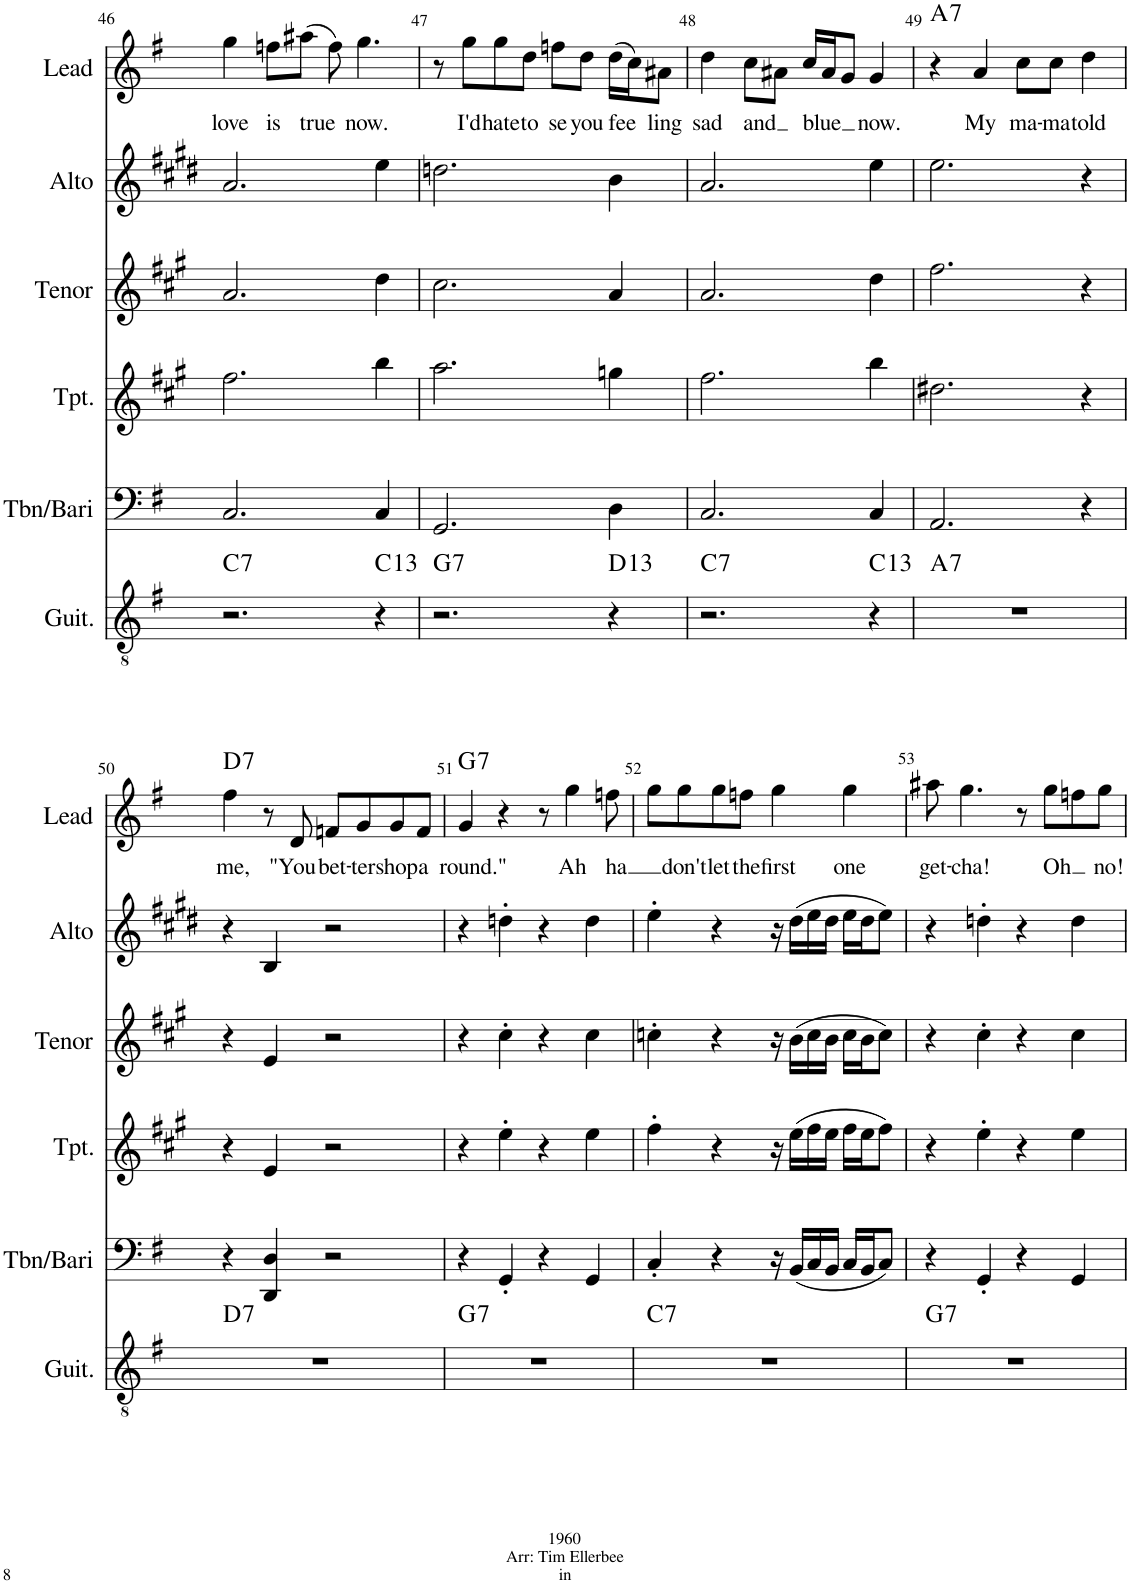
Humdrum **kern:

**kern	**harte	**kern	**kern	**kern	**kern	**kern	**text	**harte
*part6	*part6	*part5	*part4	*part3	*part2	*part1	*part1	*part1
*staff6	*	*staff5	*staff4	*staff3	*staff2	*staff1	*staff1	*
*I"Guitar	*	*I"Tbn/Bari	*I"Trumpet	*I"Tenor	*I"Alto	*I"Lead	*	*
*I'Guit.	*	*I'Tbn/Bari	*I'Tpt.	*I'Tenor	*I'Alto	*I'Lead	*	*
!!LO:PB:g=z
*clefGv2	*	*clefF4	*clefG2	*clefG2	*clefG2	*clefG2	*	*
*	*	*	*Trd1c2	*Trd8c14	*Trd5c9	*	*	*
*k[f#]	*	*k[f#]	*k[f#c#g#]	*k[f#c#g#]	*k[f#c#g#d#]	*k[f#]	*	*
*M4/4	*	*M4/4	*M4/4	*M4/4	*M4/4	*M4/4	*	*
=46	=46	=46	=46	=46	=46	=46	=46	=46
!	!LO:H:kt=7	!	!	!	!	!	!LO:LY:b	!
2.r	C:7	2.C/	2.ff#\	2.a/	2.a/	4gg\	love	.
!	!	!	!	!	!	!	!LO:LY:b	!
.	.	.	.	.	.	8ffn\L	is	.
!	!	!	!	!	!	!	!LO:LY:b	!
.	.	.	.	.	.	(8aa#X\J	true	.
.	.	.	.	.	.	8ff\)	.	.
!	!	!	!	!	!	!	!LO:LY:b	!
.	.	.	.	.	.	4.gg\	now.	.
!	!LO:H:kt=13	!	!	!	!	!	!	!
4r	C:9(11,13)	4C/	4bb\	4dd\	4ee\	.	.	.
=47	=47	=47	=47	=47	=47	=47	=47	=47
!	!LO:H:kt=7	!	!	!	!	!	!	!
2.r	G:7	2.GG/	2.aa\	2.cc#\	2.ddn\	8r	.	.
!	!	!	!	!	!	!	!LO:LY:b	!
.	.	.	.	.	.	8gg\L	I'd	.
!	!	!	!	!	!	!	!LO:LY:b	!
.	.	.	.	.	.	8gg\	hate	.
!	!	!	!	!	!	!	!LO:LY:b	!
.	.	.	.	.	.	8dd\J	to	.
!	!	!	!	!	!	!	!LO:LY:b	!
.	.	.	.	.	.	8ffn\L	se	.
!	!	!	!	!	!	!	!LO:LY:b	!
.	.	.	.	.	.	8dd\J	you	.
!	!LO:H:kt=13	!	!	!	!	!	!LO:LY:b	!
4r	D:9(11,13)	4D\	4ggn\	4a/	4b\	(16dd\LL	-fee	.
.	.	.	.	.	.	16cc\J)	.	.
!	!	!	!	!	!	!	!LO:LY:b	!
.	.	.	.	.	.	8a#X\J	ling	.
=48	=48	=48	=48	=48	=48	=48	=48	=48
!	!LO:H:kt=7	!	!	!	!	!	!LO:LY:b	!
2.r	C:7	2.C/	2.ff#\	2.a/	2.a/	4dd\	sad	.
!	!	!	!	!	!	!	!LO:LY:b	!
.	.	.	.	.	.	8cc\L	and	.
.	.	.	.	.	.	8a#X\J	.	.
!	!	!	!	!	!	!	!LO:LY:b	!
.	.	.	.	.	.	16cc/LL	blue	.
.	.	.	.	.	.	16a#/J	.	.
.	.	.	.	.	.	8g/J	.	.
!	!LO:H:kt=13	!	!	!	!	!	!LO:LY:b	!
4r	C:9(11,13)	4C/	4bb\	4dd\	4ee\	4g/	now.	.
=49	=49	=49	=49	=49	=49	=49	=49	=49
!	!LO:H:kt=7	!	!	!	!	!	!	!LO:H:kt=7
1r	A:7	2.AA/	2.dd#X\	2.ff#\	2.ee\	4r	.	A:7
!	!	!	!	!	!	!	!LO:LY:b	!
.	.	.	.	.	.	4a/	My	.
!	!	!	!	!	!	!	!LO:LY:b	!
.	.	.	.	.	.	8cc\L	ma-	.
!	!	!	!	!	!	!	!LO:LY:b	!
.	.	.	.	.	.	8cc\J	-ma	.
!	!	!	!	!	!	!	!LO:LY:b	!
.	.	4r	4r	4r	4r	4dd\	told	.
!!LO:LB:g=z
=50	=50	=50	=50	=50	=50	=50	=50	=50
!	!LO:H:kt=7	!	!	!	!	!	!LO:LY:b	!LO:H:kt=7
1r	D:7	4r	4r	4r	4r	4ff#\	me,	D:7
.	.	4DD/ 4D/	4e/	4e/	4B/	8r	.	.
!	!	!	!	!	!	!	!LO:LY:b	!
.	.	.	.	.	.	8d/	"You	.
!	!	!	!	!	!	!	!LO:LY:b	!
.	.	2r	2r	2r	2r	8fn/L	bet-	.
!	!	!	!	!	!	!	!LO:LY:b	!
.	.	.	.	.	.	8g/	-ter	.
!	!	!	!	!	!	!	!LO:LY:b	!
.	.	.	.	.	.	8g/	shop	.
!	!	!	!	!	!	!	!LO:LY:b	!
.	.	.	.	.	.	8f/J	a	.
=51	=51	=51	=51	=51	=51	=51	=51	=51
!	!LO:H:kt=7	!	!	!	!	!	!LO:LY:b	!LO:H:kt=7
1r	G:7	4r	4r	4r	4r	4g/	round."	G:7
.	.	4GG'/	4ee'\	4cc#'\	4ddn'\	4r	.	.
.	.	4r	4r	4r	4r	8r	.	.
!	!	!	!	!	!	!	!LO:LY:b	!
.	.	.	.	.	.	4gg\	Ah	.
.	.	4GG/	4ee\	4cc#\	4dd\	.	.	.
!	!	!	!	!	!	!	!LO:LY:b	!
.	.	.	.	.	.	8ffn\	ha	.
=52	=52	=52	=52	=52	=52	=52	=52	=52
!	!LO:H:kt=7	!	!	!	!	!	!	!
1r	C:7	4C'/	4ff#'\	4ccn'\	4ee'\	8gg\L	.	.
!	!	!	!	!	!	!	!LO:LY:b	!
.	.	.	.	.	.	8gg\	don't	.
!	!	!	!	!	!	!	!LO:LY:b	!
.	.	4r	4r	4r	4r	8gg\	let	.
!	!	!	!	!	!	!	!LO:LY:b	!
.	.	.	.	.	.	8ffn\J	the	.
!	!	!	!	!	!	!	!LO:LY:b	!
.	.	16r	16r	16r	16r	4gg\	first	.
.	.	(16BB/LL	(16ee\LL	(16b\LL	(16dd#\LL	.	.	.
.	.	16C/	16ff#\	16cc\	16ee\	.	.	.
.	.	16BB/JJ	16ee\JJ	16b\JJ	16dd#\JJ	.	.	.
!	!	!	!	!	!	!	!LO:LY:b	!
.	.	16C/LL	16ff#\LL	16cc\LL	16ee\LL	4gg\	one	.
.	.	16BB/J	16ee\J	16b\J	16dd#\J	.	.	.
.	.	8C/J)	8ff#\J)	8cc\J)	8ee\J)	.	.	.
=53	=53	=53	=53	=53	=53	=53	=53	=53
!	!LO:H:kt=7	!	!	!	!	!	!LO:LY:b	!
1r	G:7	4r	4r	4r	4r	8aa#X\	get-	.
!	!	!	!	!	!	!	!LO:LY:b	!
.	.	.	.	.	.	4.gg\	-cha!	.
.	.	4GG'/	4ee'\	4cc#'\	4ddn'\	.	.	.
.	.	4r	4r	4r	4r	8r	.	.
!	!	!	!	!	!	!	!LO:LY:b	!
.	.	.	.	.	.	8gg\L	Oh	.
.	.	4GG/	4ee\	4cc#\	4dd\	8ffn\	.	.
!	!	!	!	!	!	!	!LO:LY:b	!
.	.	.	.	.	.	8gg\J	no!	.
=	=	=	=	=	=	=	=	=
*-	*-	*-	*-	*-	*-	*-	*-	*-
